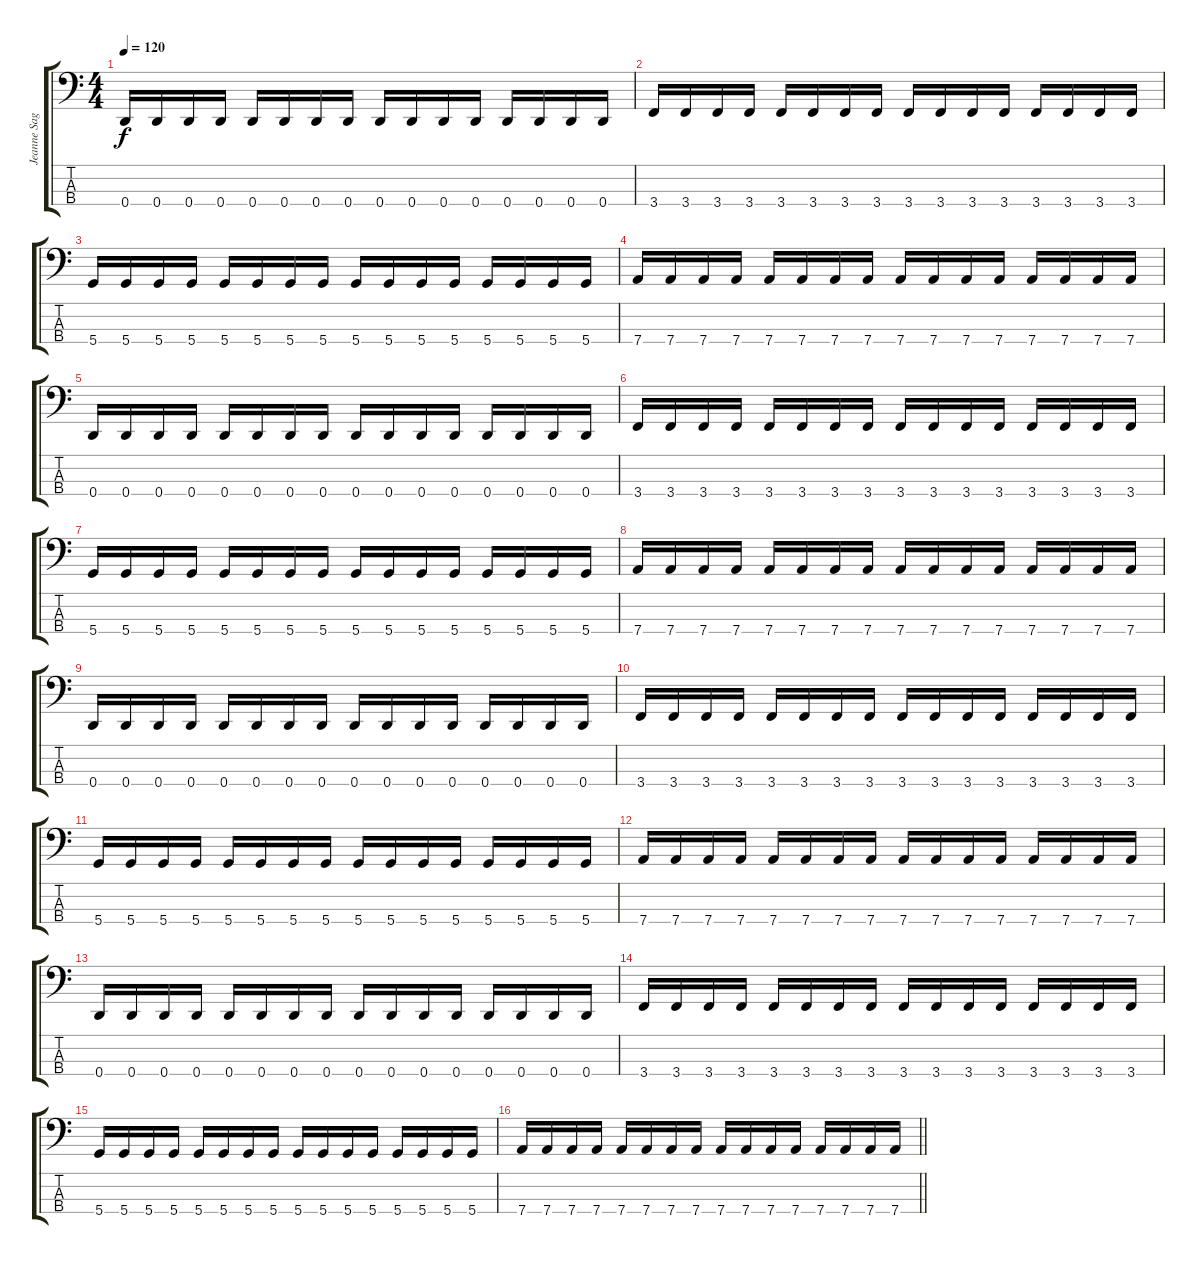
\track ("Jeanne Sagan" "Jeanne Sag") {instrument electricbassfinger}
\staff {score tabs}
\tuning (F2 C2 G1 D1) {hide}
\ts (4 4)
\section ("" "")
\tempo 120
\clef f4
\ks c
0.4.16{dy f} 0.4.16 0.4.16 0.4.16 0.4.16 0.4.16 0.4.16 0.4.16 0.4.16 0.4.16 0.4.16 0.4.16 0.4.16 0.4.16 0.4.16 0.4.16 |
3.4.16 3.4.16 3.4.16 3.4.16 3.4.16 3.4.16 3.4.16 3.4.16 3.4.16 3.4.16 3.4.16 3.4.16 3.4.16 3.4.16 3.4.16 3.4.16 |
5.4.16 5.4.16 5.4.16 5.4.16 5.4.16 5.4.16 5.4.16 5.4.16 5.4.16 5.4.16 5.4.16 5.4.16 5.4.16 5.4.16 5.4.16 5.4.16 |
7.4.16 7.4.16 7.4.16 7.4.16 7.4.16 7.4.16 7.4.16 7.4.16 7.4.16 7.4.16 7.4.16 7.4.16 7.4.16 7.4.16 7.4.16 7.4.16 |
0.4.16 0.4.16 0.4.16 0.4.16 0.4.16 0.4.16 0.4.16 0.4.16 0.4.16 0.4.16 0.4.16 0.4.16 0.4.16 0.4.16 0.4.16 0.4.16 |
3.4.16 3.4.16 3.4.16 3.4.16 3.4.16 3.4.16 3.4.16 3.4.16 3.4.16 3.4.16 3.4.16 3.4.16 3.4.16 3.4.16 3.4.16 3.4.16 |
5.4.16 5.4.16 5.4.16 5.4.16 5.4.16 5.4.16 5.4.16 5.4.16 5.4.16 5.4.16 5.4.16 5.4.16 5.4.16 5.4.16 5.4.16 5.4.16 |
7.4.16 7.4.16 7.4.16 7.4.16 7.4.16 7.4.16 7.4.16 7.4.16 7.4.16 7.4.16 7.4.16 7.4.16 7.4.16 7.4.16 7.4.16 7.4.16 |
0.4.16 0.4.16 0.4.16 0.4.16 0.4.16 0.4.16 0.4.16 0.4.16 0.4.16 0.4.16 0.4.16 0.4.16 0.4.16 0.4.16 0.4.16 0.4.16 |
3.4.16 3.4.16 3.4.16 3.4.16 3.4.16 3.4.16 3.4.16 3.4.16 3.4.16 3.4.16 3.4.16 3.4.16 3.4.16 3.4.16 3.4.16 3.4.16 |
5.4.16 5.4.16 5.4.16 5.4.16 5.4.16 5.4.16 5.4.16 5.4.16 5.4.16 5.4.16 5.4.16 5.4.16 5.4.16 5.4.16 5.4.16 5.4.16 |
7.4.16 7.4.16 7.4.16 7.4.16 7.4.16 7.4.16 7.4.16 7.4.16 7.4.16 7.4.16 7.4.16 7.4.16 7.4.16 7.4.16 7.4.16 7.4.16 |
0.4.16 0.4.16 0.4.16 0.4.16 0.4.16 0.4.16 0.4.16 0.4.16 0.4.16 0.4.16 0.4.16 0.4.16 0.4.16 0.4.16 0.4.16 0.4.16 |
3.4.16 3.4.16 3.4.16 3.4.16 3.4.16 3.4.16 3.4.16 3.4.16 3.4.16 3.4.16 3.4.16 3.4.16 3.4.16 3.4.16 3.4.16 3.4.16 |
5.4.16 5.4.16 5.4.16 5.4.16 5.4.16 5.4.16 5.4.16 5.4.16 5.4.16 5.4.16 5.4.16 5.4.16 5.4.16 5.4.16 5.4.16 5.4.16 |
\barLineRight lightlight
7.4.16 7.4.16 7.4.16 7.4.16 7.4.16 7.4.16 7.4.16 7.4.16 7.4.16 7.4.16 7.4.16 7.4.16 7.4.16 7.4.16 7.4.16 7.4.16
